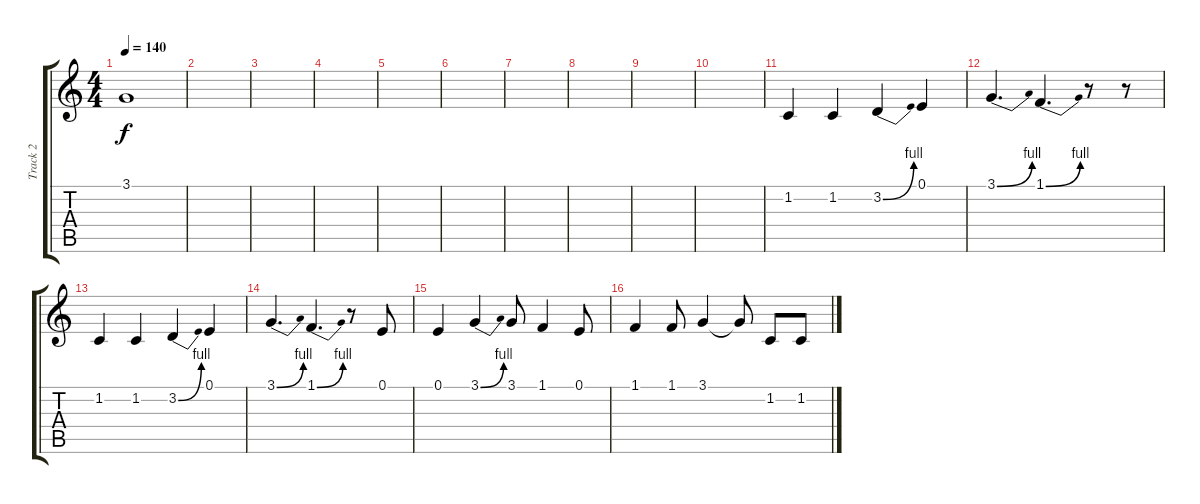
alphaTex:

\track ("Track 2" "Track 2") {instrument bassoon}
\staff {score tabs}
\tuning (E4 B3 G3 D3 A2 E2) {hide}
\ts (4 4)
\tempo 140
\clef g2
\ks c
3.1.1{dy f} |
|
|
|
|
|
|
|
|
|
1.2.4 1.2.4 3.2{be (bend 0 0 60 4)}.4 0.1.4 |
3.1{be (bend 0 0 60 4)}.4{d} 1.1{be (bend 0 0 60 4)}.4{d} r.8 r.8 |
1.2.4 1.2.4 3.2{be (bend 0 0 60 4)}.4 0.1.4 |
3.1{be (bend 0 0 60 4)}.4{d} 1.1{be (bend 0 0 60 4)}.4{d} r.8 0.1.8 |
0.1.4 3.1{be (bend 0 0 60 4)}.4 3.1.8 1.1.4 0.1.8 |
1.1.4 1.1.8 3.1.4 3.1{t}.8 1.2.8 1.2.8
